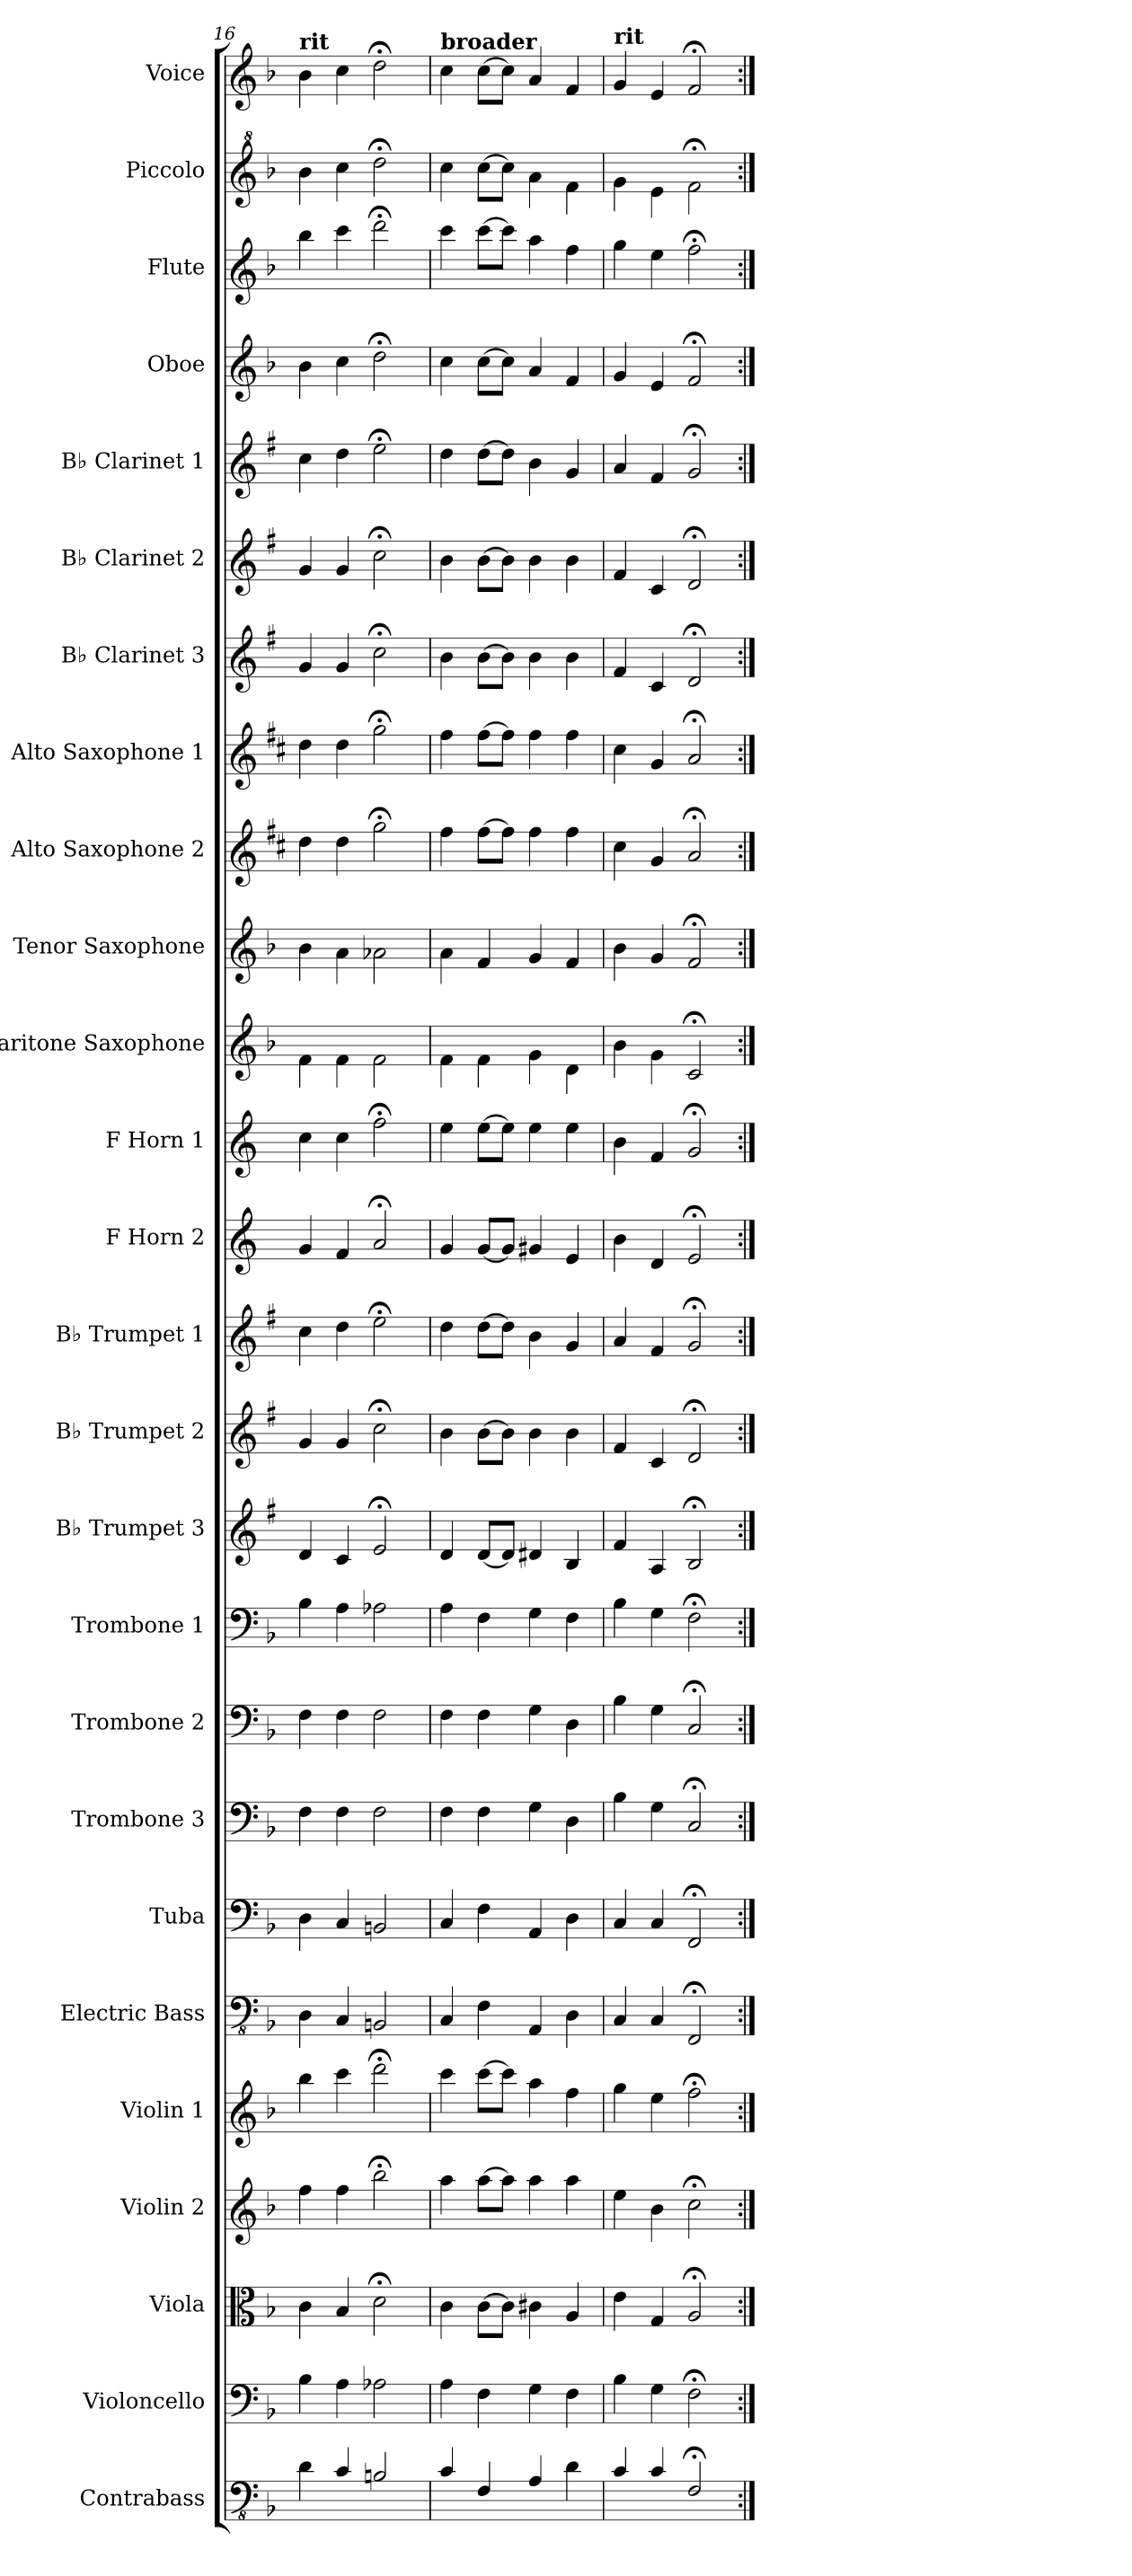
**kern	**kern	**kern	**kern	**kern	**kern	**kern	**kern	**kern	**kern	**kern	**kern	**kern	**kern	**kern	**kern	**kern	**kern	**kern	**kern	**kern	**kern	**kern	**kern	**kern	**kern
*part26	*part25	*part24	*part23	*part22	*part21	*part20	*part19	*part18	*part17	*part16	*part15	*part14	*part13	*part12	*part11	*part10	*part9	*part8	*part7	*part6	*part5	*part4	*part3	*part2	*part1
*staff26	*staff25	*staff24	*staff23	*staff22	*staff21	*staff20	*staff19	*staff18	*staff17	*staff16	*staff15	*staff14	*staff13	*staff12	*staff11	*staff10	*staff9	*staff8	*staff7	*staff6	*staff5	*staff4	*staff3	*staff2	*staff1
*I"Contrabass	*I"Violoncello	*I"Viola	*I"Violin 2	*I"Violin 1	*I"Electric Bass	*I"Tuba	*I"Trombone 3	*I"Trombone 2	*I"Trombone 1	*I"B♭ Trumpet 3	*I"B♭ Trumpet 2	*I"B♭ Trumpet 1	*I"F Horn 2	*I"F Horn 1	*I"Baritone Saxophone	*I"Tenor Saxophone	*I"Alto Saxophone 2	*I"Alto Saxophone 1	*I"B♭ Clarinet 3	*I"B♭ Clarinet 2	*I"B♭ Clarinet 1	*I"Oboe	*I"Flute	*I"Piccolo	*I"Voice
*I'Cb.	*I'Vlc.	*I'Vla.	*I'Vln. 2	*I'Vln. 1	*I'El. B.	*I'Tba.	*I'Tbn. 3	*I'Tbn. 2	*I'Tbn. 1	*I'B♭ Tpt. 3	*I'B♭ Tpt. 2	*I'B♭ Tpt. 1	*I'F Hn. 2	*I'F Hn. 1	*I'Bar. Sax.	*I'T. Sax.	*I'A. Sax. 2	*I'A. Sax. 1	*I'B♭ Cl. 3	*I'B♭ Cl. 2	*I'B♭ Cl. 1	*I'Ob.	*I'Fl.	*I'Picc.	*I'Vo.
*clefFv4	*clefF4	*clefC3	*clefG2	*clefG2	*clefFv4	*clefF4	*clefF4	*clefF4	*clefF4	*clefG2	*clefG2	*clefG2	*clefG2	*clefG2	*clefG2	*clefG2	*clefG2	*clefG2	*clefG2	*clefG2	*clefG2	*clefG2	*clefG2	*clefG^2	*clefG2
*ITrd7c12	*	*	*	*	*	*	*	*	*	*ITrd1c2	*ITrd1c2	*ITrd1c2	*ITrd4c7	*ITrd4c7	*ITrd12c21	*ITrd8c14	*ITrd5c9	*ITrd5c9	*ITrd1c2	*ITrd1c2	*ITrd1c2	*	*	*ITrd-7c-12	*
*k[b-]	*k[b-]	*k[b-]	*k[b-]	*k[b-]	*k[b-]	*k[b-]	*k[b-]	*k[b-]	*k[b-]	*k[b-]	*k[b-]	*k[b-]	*k[b-]	*k[b-]	*k[b-]	*k[b-]	*k[b-]	*k[b-]	*k[b-]	*k[b-]	*k[b-]	*k[b-]	*k[b-]	*k[b-]	*k[b-]
=16	=16	=16	=16	=16	=16	=16	=16	=16	=16	=16	=16	=16	=16	=16	=16	=16	=16	=16	=16	=16	=16	=16	=16	=16	=16
!	!	!	!	!	!	!	!	!	!	!	!	!	!	!	!	!	!	!	!	!	!	!	!	!	!LO:TX:a:B:t=rit
4DD\	4B-\	4c\	4ff\	4bb-\	4DD\	4D\	4F\	4F\	4B-\	4c/	4f/	4b-\	4c/	4f\	4F\	4B-\	4f\	4f\	4f/	4f/	4b-\	4b-\	4bb-\	4bbb-\	4b-\
4CC/	4A\	4B-/	4ff\	4ccc\	4CC/	4C/	4F\	4F\	4A\	4B-/	4f/	4cc\	4B-/	4f\	4F\	4A\	4f\	4f\	4f/	4f/	4cc\	4cc\	4ccc\	4cccc\	4cc\
2BBBn/	2A-X\	2d;<\	2bb-;<\	2ddd;<\	2BBBn/	2BBn/	2F\	2F\	2A-X\	2d;</	2b-;<\	2dd;<\	2d;</	2b-;<\	2F\	2A-X\	2b-;<\	2b-;<\	2b-;<\	2b-;<\	2dd;<\	2dd;<\	2ddd;<\	2dddd;<\	2dd;<\
=17	=17	=17	=17	=17	=17	=17	=17	=17	=17	=17	=17	=17	=17	=17	=17	=17	=17	=17	=17	=17	=17	=17	=17	=17	=17
!	!	!	!	!	!	!	!	!	!	!	!	!	!	!	!	!	!	!	!	!	!	!	!	!	!LO:TX:a:B:t=broader
4CC/	4A\	4c\	4aa\	4ccc\	4CC/	4C/	4F\	4F\	4A\	4c/	4a\	4cc\	4c/	4a\	4F\	4A\	4a\	4a\	4a\	4a\	4cc\	4cc\	4ccc\	4cccc\	4cc\
4FFF/	4F\	[8c\L	[8aa\L	[8ccc\L	4FF\	4F\	4F\	4F\	4F\	[8c/L	[8a\L	[8cc\L	[8c/L	[8a\L	4F\	4F/	[8a\L	[8a\L	[8a\L	[8a\L	[8cc\L	[8cc\L	[8ccc\L	[8cccc\L	[8cc\L
.	.	8c\J]	8aa\J]	8ccc\J]	.	.	.	.	.	8c/J]	8a\J]	8cc\J]	8c/J]	8a\J]	.	.	8a\J]	8a\J]	8a\J]	8a\J]	8cc\J]	8cc\J]	8ccc\J]	8cccc\J]	8cc\J]
4AAA/	4G\	4c#X\	4aa\	4aa\	4AAA/	4AA/	4G\	4G\	4G\	4c#X/	4a\	4a\	4c#X/	4a\	4G\	4G/	4a\	4a\	4a\	4a\	4a\	4a/	4aa\	4aaa\	4a/
4DD\	4F\	4A/	4aa\	4ff\	4DD\	4D\	4D\	4D\	4F\	4A/	4a\	4f/	4A/	4a\	4D\	4F/	4a\	4a\	4a\	4a\	4f/	4f/	4ff\	4fff\	4f/
=18	=18	=18	=18	=18	=18	=18	=18	=18	=18	=18	=18	=18	=18	=18	=18	=18	=18	=18	=18	=18	=18	=18	=18	=18	=18
!	!	!	!	!	!	!	!	!	!	!	!	!	!	!	!	!	!	!	!	!	!	!	!	!	!LO:TX:a:B:t=rit
4CC/	4B-\	4e\	4ee\	4gg\	4CC/	4C/	4B-\	4B-\	4B-\	4e/	4e/	4g/	4e\	4e\	4B-\	4B-\	4e\	4e\	4e/	4e/	4g/	4g/	4gg\	4ggg\	4g/
4CC/	4G\	4G/	4b-\	4ee\	4CC/	4C/	4G\	4G\	4G\	4G/	4B-/	4e/	4G/	4B-/	4G\	4G/	4B-/	4B-/	4B-/	4B-/	4e/	4e/	4ee\	4eee\	4e/
2FFF;</	2F;<\	2A;</	2cc;<\	2ff;<\	2FFF;</	2FF;</	2C;</	2C;</	2F;<\	2A;</	2c;</	2f;</	2A;</	2c;</	2C;</	2F;</	2c;</	2c;</	2c;</	2c;</	2f;</	2f;</	2ff;<\	2fff;<\	2f;</
=:|!	=:|!	=:|!	=:|!	=:|!	=:|!	=:|!	=:|!	=:|!	=:|!	=:|!	=:|!	=:|!	=:|!	=:|!	=:|!	=:|!	=:|!	=:|!	=:|!	=:|!	=:|!	=:|!	=:|!	=:|!	=:|!
*-	*-	*-	*-	*-	*-	*-	*-	*-	*-	*-	*-	*-	*-	*-	*-	*-	*-	*-	*-	*-	*-	*-	*-	*-	*-
